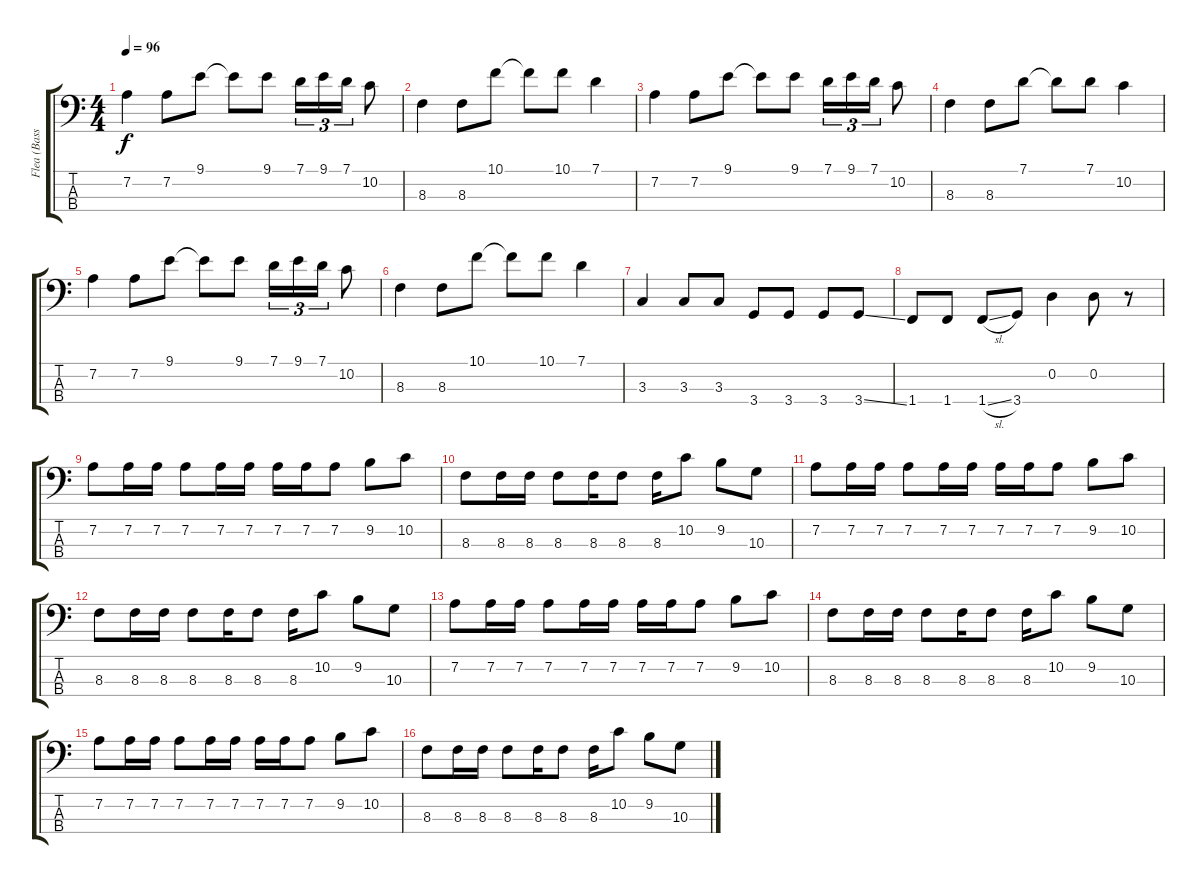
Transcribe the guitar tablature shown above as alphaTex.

\track ("Flea (Bass)" "Flea (Bass") {instrument acousticbass}
\staff {score tabs}
\tuning (G2 D2 A1 E1) {hide}
\ts (4 4)
\tempo 96
\clef f4
\ks c
7.2.4{dy f} 7.2.8 9.1.8 9.1{t}.8 9.1.8 7.1.16{tu (3 2)} 9.1.16{tu (3 2)} 7.1.16{tu (3 2)} 10.2.8 |
8.3.4 8.3.8 10.1.8 10.1{t}.8 10.1.8 7.1.4 |
7.2.4 7.2.8 9.1.8 9.1{t}.8 9.1.8 7.1.16{tu (3 2)} 9.1.16{tu (3 2)} 7.1.16{tu (3 2)} 10.2.8 |
8.3.4 8.3.8 7.1.8 7.1{t}.8 7.1.8 10.2.4 |
7.2.4 7.2.8 9.1.8 9.1{t}.8 9.1.8 7.1.16{tu (3 2)} 9.1.16{tu (3 2)} 7.1.16{tu (3 2)} 10.2.8 |
8.3.4 8.3.8 10.1.8 10.1{t}.8 10.1.8 7.1.4 |
3.3.4 3.3.8 3.3.8 3.4.8 3.4.8 3.4.8 3.4{ss}.8 |
1.4.8 1.4.8 1.4{sl}.8 3.4.8 0.2.4 0.2.8 r.8 |
7.2.8 7.2.16 7.2.16 7.2.8 7.2.16 7.2.16 7.2.16 7.2.16 7.2.8 9.2.8 10.2.8 |
8.3.8 8.3.16 8.3.16 8.3.8 8.3.16 8.3.8 8.3.16 10.2.8 9.2.8 10.3.8 |
7.2.8 7.2.16 7.2.16 7.2.8 7.2.16 7.2.16 7.2.16 7.2.16 7.2.8 9.2.8 10.2.8 |
8.3.8 8.3.16 8.3.16 8.3.8 8.3.16 8.3.8 8.3.16 10.2.8 9.2.8 10.3.8 |
7.2.8 7.2.16 7.2.16 7.2.8 7.2.16 7.2.16 7.2.16 7.2.16 7.2.8 9.2.8 10.2.8 |
8.3.8 8.3.16 8.3.16 8.3.8 8.3.16 8.3.8 8.3.16 10.2.8 9.2.8 10.3.8 |
7.2.8 7.2.16 7.2.16 7.2.8 7.2.16 7.2.16 7.2.16 7.2.16 7.2.8 9.2.8 10.2.8 |
8.3.8 8.3.16 8.3.16 8.3.8 8.3.16 8.3.8 8.3.16 10.2.8 9.2.8 10.3.8
